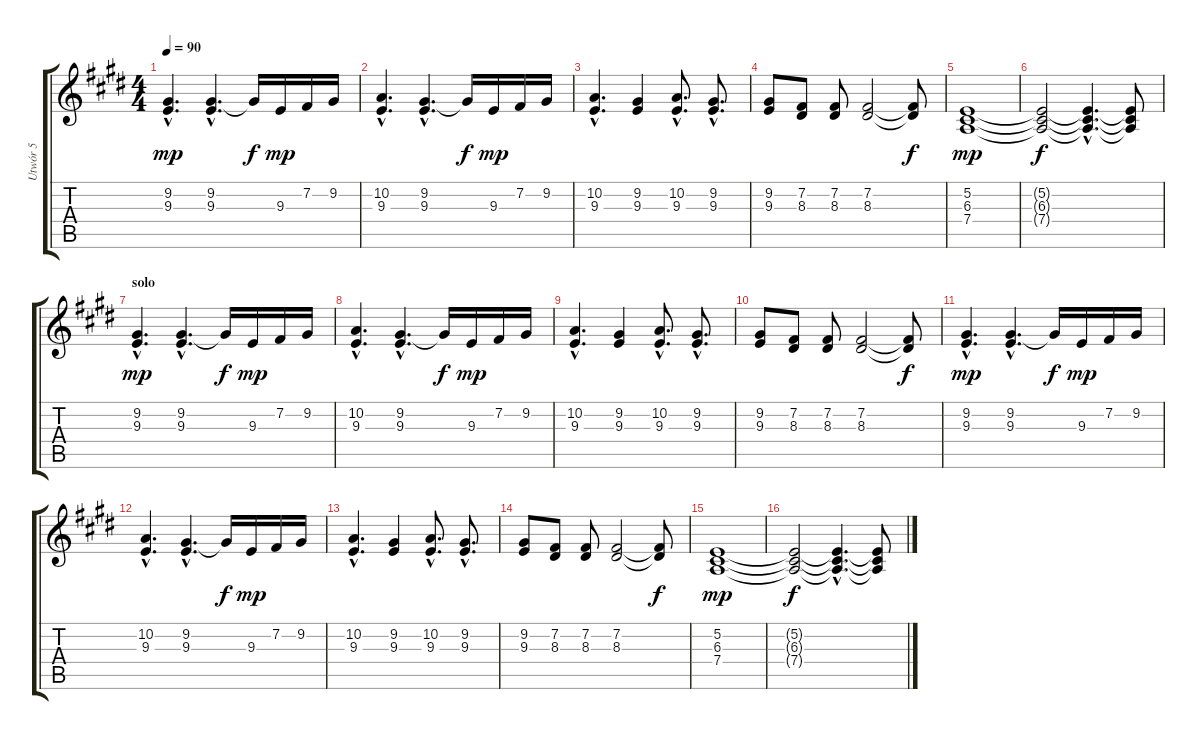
\track ("Utwór 5" "Utwór 5") {instrument pad2warm}
\staff {score tabs}
\tuning (E4 B3 G3 D3 A2 E2) {hide}
\ts (4 4)
\tempo 90
\clef g2
\ks e
(9.2{hac} 9.3{hac}).4{d dy mp} (9.2{hac} 9.3{hac}).4{d} 9.2{t}.16{dy f} 9.3.16{dy mp} 7.2.16 9.2.16 |
(10.2{hac} 9.3{hac}).4{d} (9.2{hac} 9.3{hac}).4{d} 9.2{t}.16{dy f} 9.3.16{dy mp} 7.2.16 9.2.16 |
(10.2{hac} 9.3{hac}).4{d} (9.2 9.3).4 (10.2{hac} 9.3{hac}).8{d} (9.2{hac} 9.3{hac}).8{d} |
(9.2 9.3).8 (7.2 8.3).8 (7.2 8.3).8 (7.2 8.3).2 (7.2{t} 8.3{t}).8{dy f} |
(5.2 6.3 7.4).1{dy mp} |
(5.2{t} 6.3{t} 7.4{t}).2{dy f} (5.2{hac t} 6.3{hac t} 7.4{hac t}).4{d} (5.2{t} 6.3{t} 7.4{t}).8 |
\section ("" "solo")
(9.2{hac} 9.3{hac}).4{d dy mp} (9.2{hac} 9.3{hac}).4{d} 9.2{t}.16{dy f} 9.3.16{dy mp} 7.2.16 9.2.16 |
(10.2{hac} 9.3{hac}).4{d} (9.2{hac} 9.3{hac}).4{d} 9.2{t}.16{dy f} 9.3.16{dy mp} 7.2.16 9.2.16 |
(10.2{hac} 9.3{hac}).4{d} (9.2 9.3).4 (10.2{hac} 9.3{hac}).8{d} (9.2{hac} 9.3{hac}).8{d} |
(9.2 9.3).8 (7.2 8.3).8 (7.2 8.3).8 (7.2 8.3).2 (7.2{t} 8.3{t}).8{dy f} |
(9.2{hac} 9.3{hac}).4{d dy mp} (9.2{hac} 9.3{hac}).4{d} 9.2{t}.16{dy f} 9.3.16{dy mp} 7.2.16 9.2.16 |
(10.2{hac} 9.3{hac}).4{d} (9.2{hac} 9.3{hac}).4{d} 9.2{t}.16{dy f} 9.3.16{dy mp} 7.2.16 9.2.16 |
(10.2{hac} 9.3{hac}).4{d} (9.2 9.3).4 (10.2{hac} 9.3{hac}).8{d} (9.2{hac} 9.3{hac}).8{d} |
(9.2 9.3).8 (7.2 8.3).8 (7.2 8.3).8 (7.2 8.3).2 (7.2{t} 8.3{t}).8{dy f} |
(5.2 6.3 7.4).1{dy mp} |
(5.2{t} 6.3{t} 7.4{t}).2{dy f} (5.2{hac t} 6.3{hac t} 7.4{hac t}).4{d} (5.2{t} 6.3{t} 7.4{t}).8
